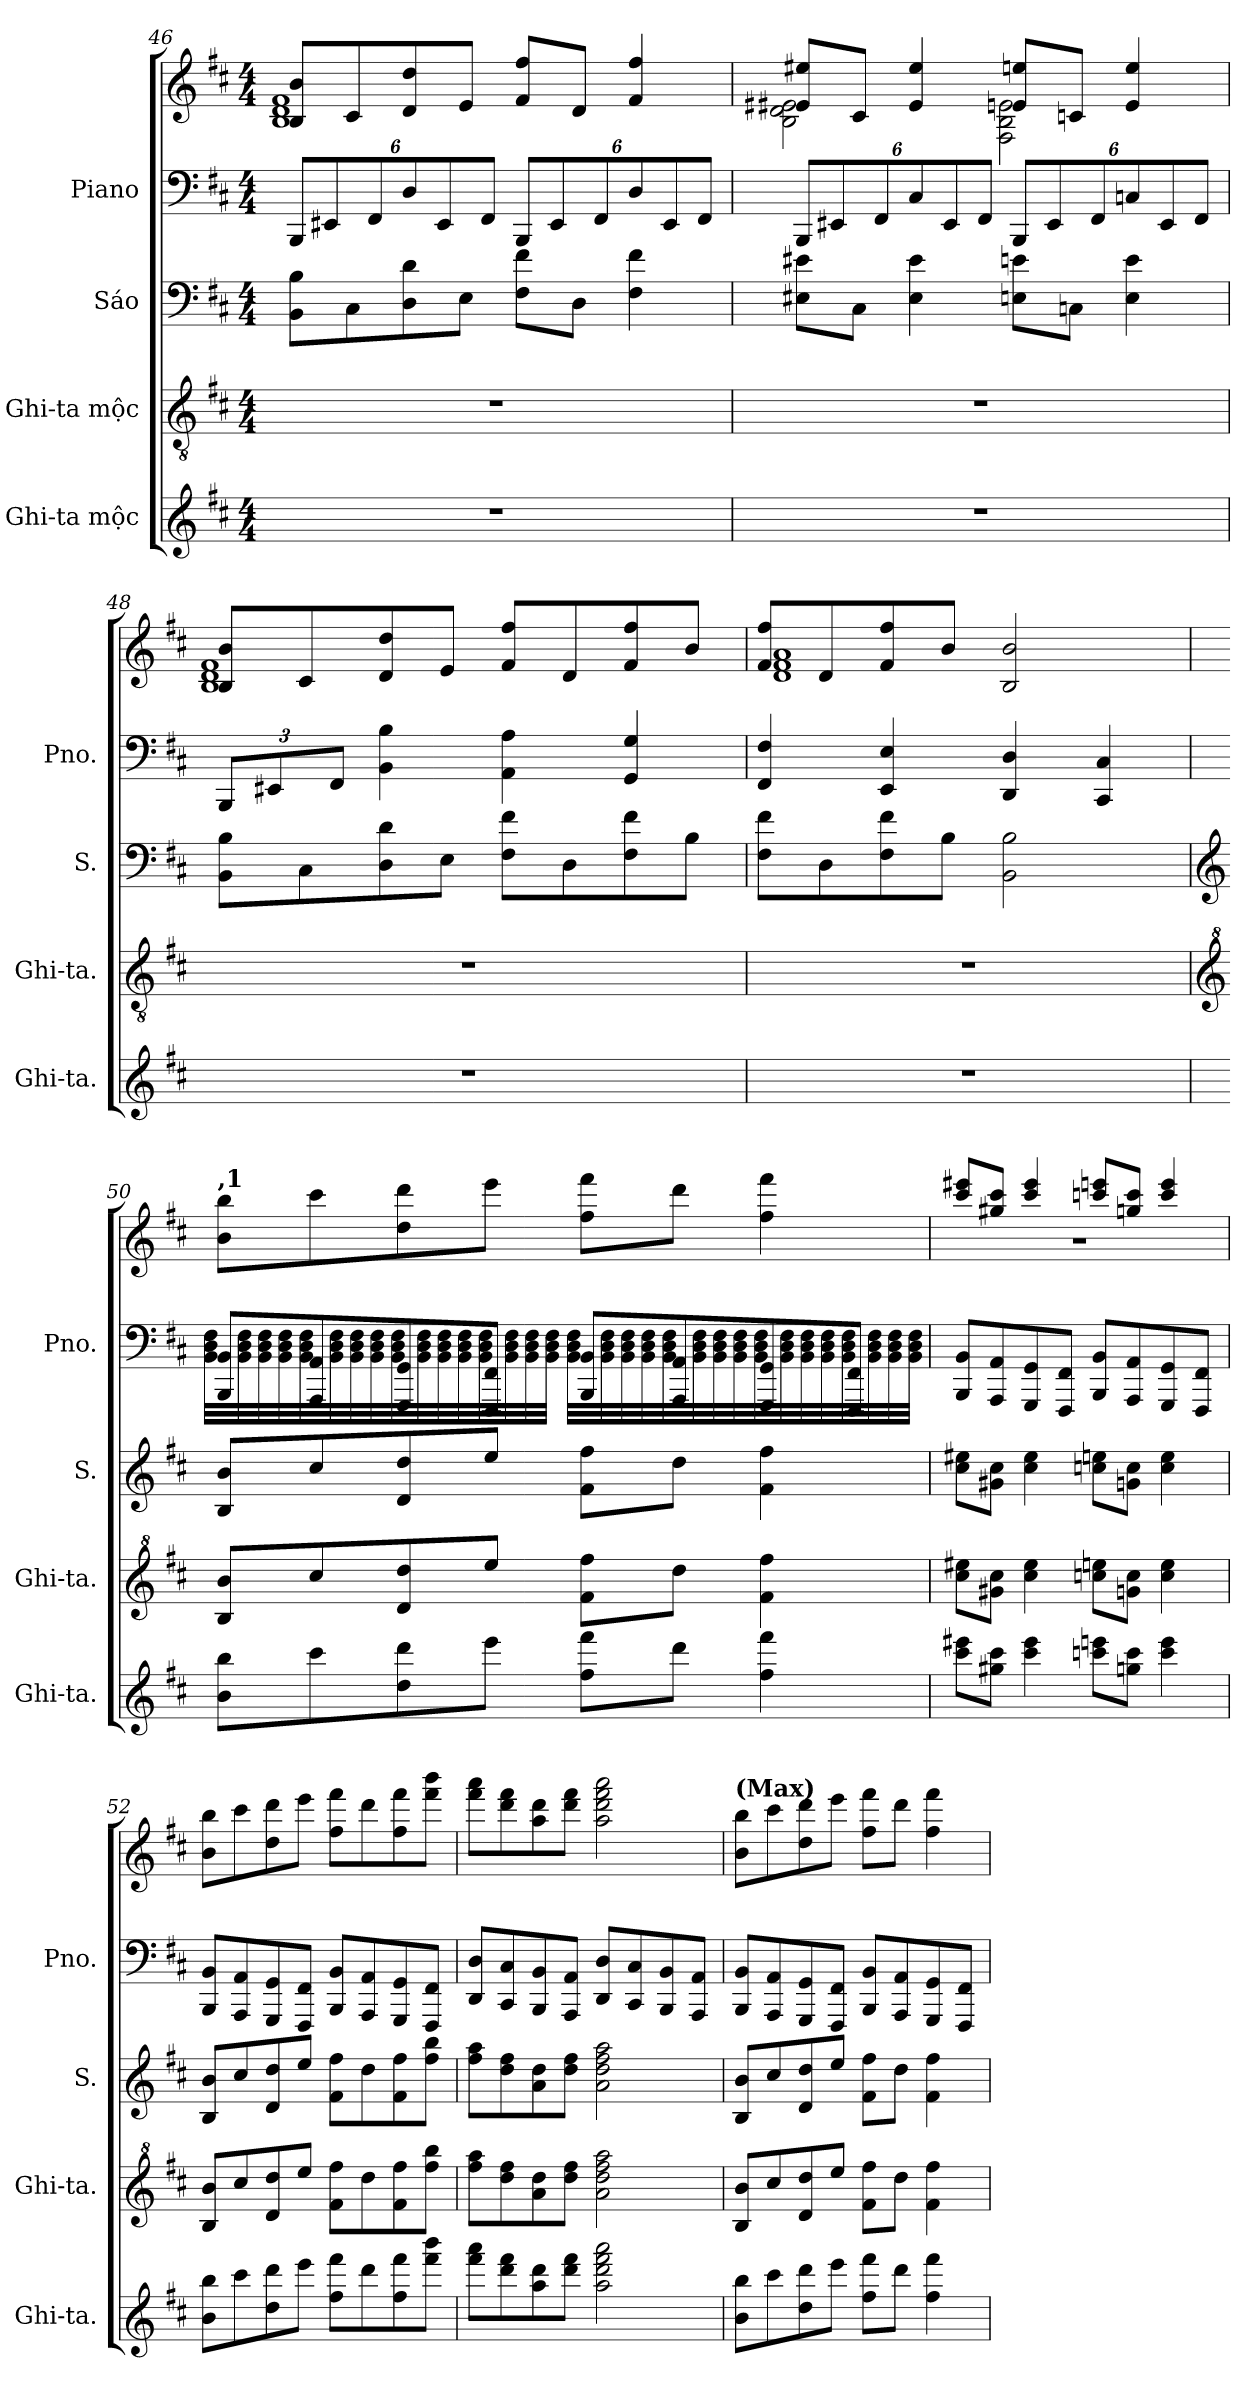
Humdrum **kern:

**kern	**kern	**kern	**kern	**kern
*part4	*part3	*part2	*part1	*part1
*staff5	*staff4	*staff3	*staff2	*staff1
*I"Ghi-ta mộc	*I"Ghi-ta mộc	*I"Sáo	*I"Piano	*
*I'Ghi-ta.	*I'Ghi-ta.	*I'S.	*I'Pno.	*
!!LO:LB:g=z
*clefG2	*clefGv2	*clefF4	*clefF4	*clefG2
*	*	*ITrd-7c-12	*	*
*k[f#c#]	*k[f#c#]	*k[f#c#]	*k[f#c#]	*k[f#c#]
*M4/4	*M4/4	*M4/4	*M4/4	*M4/4
*MM173	*MM173	*MM173	*MM173	*MM173
*	*	*	*Xbrackettup	*
=46	=46	=46	=46	=46
*	*	*	*	*^
1r	1r	8B\ 8b\L	12BBB/L	8B/ 8b/L	1B 1d 1f#
.	.	.	12EE#X/	.	.
.	.	8c#\	.	8c#/	.
.	.	.	12FF#/	.	.
.	.	8d\ 8dd\	12D/	8d/ 8dd/	.
.	.	.	12EE#/	.	.
.	.	8e\J	.	8e/J	.
.	.	.	12FF#/J	.	.
.	.	8f#\ 8ff#\L	12BBB/L	8f#/ 8ff#/L	.
.	.	.	12EE#/	.	.
.	.	8d\J	.	8d/J	.
.	.	.	12FF#/	.	.
.	.	4f#\ 4ff#\	12D/	4f#/ 4ff#/	.
.	.	.	12EE#/	.	.
.	.	.	12FF#/J	.	.
=47	=47	=47	=47	=47	=47
1r	1r	8e#X\ 8ee#X\L	12BBB/L	8e#X/ 8ee#X/L	2B\ 2d\ 2e#\
.	.	.	12EE#X/	.	.
.	.	8c#\J	.	8c#/J	.
.	.	.	12FF#/	.	.
.	.	4e#\ 4ee#\	12C#/	4e#/ 4ee#/	.
.	.	.	12EE#/	.	.
.	.	.	12FF#/J	.	.
.	.	8en\ 8een\L	12BBB/L	8en/ 8een/L	2F#\ 2B\ 2e\
.	.	.	12EE#/	.	.
.	.	8cn\J	.	8cn/J	.
.	.	.	12FF#/	.	.
.	.	4e\ 4ee\	12Cn/	4e/ 4ee/	.
.	.	.	12EE#/	.	.
.	.	.	12FF#/J	.	.
!!LO:PB:g=z	!!
=48	=48	=48	=48	=48	=48
1r	1r	8B\ 8b\L	12BBB/L	8B/ 8b/L	1B 1d 1f#
.	.	.	12EE#X/	.	.
.	.	8c#\	.	8c#/	.
.	.	.	12FF#/J	.	.
.	.	8d\ 8dd\	4BB\ 4B\	8d/ 8dd/	.
.	.	8e\J	.	8e/J	.
.	.	8f#\ 8ff#\L	4AA\ 4A\	8f#/ 8ff#/L	.
.	.	8d\	.	8d/	.
.	.	8f#\ 8ff#\	4GG/ 4G/	8f#/ 8ff#/	.
.	.	8b\J	.	8b/J	.
=49	=49	=49	=49	=49	=49
1r	1r	8f#\ 8ff#\L	4FF#/ 4F#/	8f#/ 8ff#/L	1d 1f# 1a
.	.	8d\	.	8d/	.
.	.	8f#\ 8ff#\	4EE/ 4E/	8f#/ 8ff#/	.
.	.	8b\J	.	8b/J	.
.	.	2B\ 2b\	4DD/ 4D/	2B/ 2b/	.
.	.	.	4CC#/ 4C#/	.	.
*	*	*	*	*v	*v
=50	=50	=50	=50	=50
*	*clefG^2	*clefG2	*	*
*	*	*	*	*MM180
*	*	*	*^	*
!	!	!	!	!	!LO:TX:a:B:t=,1
*	*	*	*tremolo	*	*
8b\ 8bb\L	8b/ 8bb/L	8b/ 8bb/L	8BBB/ 8BB/L	32BB\ 32D\ 32F#\LLL	8b\ 8bb\L
.	.	.	.	32BB\ 32D\ 32F#\	.
.	.	.	.	32BB\ 32D\ 32F#\	.
.	.	.	.	32BB\ 32D\ 32F#\	.
8ccc#\	8ccc#/	8ccc#/	8AAA/ 8AA/	32BB\ 32D\ 32F#\	8ccc#\
.	.	.	.	32BB\ 32D\ 32F#\	.
.	.	.	.	32BB\ 32D\ 32F#\	.
.	.	.	.	32BB\ 32D\ 32F#\	.
8dd\ 8ddd\	8dd/ 8ddd/	8dd/ 8ddd/	8GGG/ 8GG/	32BB\ 32D\ 32F#\	8dd\ 8ddd\
.	.	.	.	32BB\ 32D\ 32F#\	.
.	.	.	.	32BB\ 32D\ 32F#\	.
.	.	.	.	32BB\ 32D\ 32F#\	.
8eee\J	8eee/J	8eee/J	8FFF#/ 8FF#/J	32BB\ 32D\ 32F#\	8eee\J
.	.	.	.	32BB\ 32D\ 32F#\	.
.	.	.	.	32BB\ 32D\ 32F#\	.
.	.	.	.	32BB\ 32D\ 32F#\JJJ	.
8ff#\ 8fff#\L	8ff#\ 8fff#\L	8ff#\ 8fff#\L	8BBB/ 8BB/L	32BB\ 32D\ 32F#\LLL	8ff#\ 8fff#\L
.	.	.	.	32BB\ 32D\ 32F#\	.
.	.	.	.	32BB\ 32D\ 32F#\	.
.	.	.	.	32BB\ 32D\ 32F#\	.
8ddd\J	8ddd\J	8ddd\J	8AAA/ 8AA/	32BB\ 32D\ 32F#\	8ddd\J
.	.	.	.	32BB\ 32D\ 32F#\	.
.	.	.	.	32BB\ 32D\ 32F#\	.
.	.	.	.	32BB\ 32D\ 32F#\	.
4ff#\ 4fff#\	4ff#\ 4fff#\	4ff#\ 4fff#\	8GGG/ 8GG/	32BB\ 32D\ 32F#\	4ff#\ 4fff#\
.	.	.	.	32BB\ 32D\ 32F#\	.
.	.	.	.	32BB\ 32D\ 32F#\	.
.	.	.	.	32BB\ 32D\ 32F#\	.
.	.	.	8FFF#/ 8FF#/J	32BB\ 32D\ 32F#\	.
.	.	.	.	32BB\ 32D\ 32F#\	.
.	.	.	.	32BB\ 32D\ 32F#\	.
.	.	.	.	32BB\ 32D\ 32F#\JJJ	.
*	*	*	*Xtremolo	*	*
*	*	*	*v	*v	*
!!LO:LB:g=z
=51	=51	=51	=51	=51
*	*	*	*	*^
8ccc#\ 8eee#X\L	8ccc#\ 8eee#X\L	8ccc#\ 8eee#X\L	8BBB/ 8BB/L	8ccc#/ 8eee#X/L	1r
8gg#X\ 8ccc#\J	8gg#X\ 8ccc#\J	8gg#X\ 8ccc#\J	8AAA/ 8AA/	8gg#X/ 8ccc#/J	.
4ccc#\ 4eee#\	4ccc#\ 4eee#\	4ccc#\ 4eee#\	8GGG/ 8GG/	4ccc#/ 4eee#/	.
.	.	.	8FFF#/ 8FF#/J	.	.
8cccn\ 8eeen\L	8cccn\ 8eeen\L	8cccn\ 8eeen\L	8BBB/ 8BB/L	8cccn/ 8eeen/L	.
8ggn\ 8ccc\J	8ggn\ 8ccc\J	8ggn\ 8ccc\J	8AAA/ 8AA/	8ggn/ 8ccc/J	.
4ccc\ 4eee\	4ccc\ 4eee\	4ccc\ 4eee\	8GGG/ 8GG/	4ccc/ 4eee/	.
.	.	.	8FFF#/ 8FF#/J	.	.
*	*	*	*	*v	*v
=52	=52	=52	=52	=52
8b\ 8bb\L	8b/ 8bb/L	8b/ 8bb/L	8BBB/ 8BB/L	8b\ 8bb\L
8ccc#\	8ccc#/	8ccc#/	8AAA/ 8AA/	8ccc#\
8dd\ 8ddd\	8dd/ 8ddd/	8dd/ 8ddd/	8GGG/ 8GG/	8dd\ 8ddd\
8eee\J	8eee/J	8eee/J	8FFF#/ 8FF#/J	8eee\J
8ff#\ 8fff#\L	8ff#\ 8fff#\L	8ff#\ 8fff#\L	8BBB/ 8BB/L	8ff#\ 8fff#\L
8ddd\	8ddd\	8ddd\	8AAA/ 8AA/	8ddd\
8ff#\ 8fff#\	8ff#\ 8fff#\	8ff#\ 8fff#\	8GGG/ 8GG/	8ff#\ 8fff#\
8fff#\ 8bbb\J	8fff#\ 8bbb\J	8fff#\ 8bbb\J	8FFF#/ 8FF#/J	8fff#\ 8bbb\J
=53	=53	=53	=53	=53
8fff#\ 8aaa\L	8fff#\ 8aaa\L	8fff#\ 8aaa\L	8DD/ 8D/L	8fff#\ 8aaa\L
8ddd\ 8fff#\	8ddd\ 8fff#\	8ddd\ 8fff#\	8CC#/ 8C#/	8ddd\ 8fff#\
8aa\ 8ddd\	8aa\ 8ddd\	8aa\ 8ddd\	8BBB/ 8BB/	8aa\ 8ddd\
8ddd\ 8fff#\J	8ddd\ 8fff#\J	8ddd\ 8fff#\J	8AAA/ 8AA/J	8ddd\ 8fff#\J
2aa\ 2ddd\ 2fff#\ 2aaa\	2aa\ 2ddd\ 2fff#\ 2aaa\	2aa\ 2ddd\ 2fff#\ 2aaa\	8DD/ 8D/L	2aa\ 2ddd\ 2fff#\ 2aaa\
.	.	.	8CC#/ 8C#/	.
.	.	.	8BBB/ 8BB/	.
.	.	.	8AAA/ 8AA/J	.
!!LO:PB:g=z
=54	=54	=54	=54	=54
*	*	*	*	*MM195
!	!	!	!	!LO:TX:a:B:t=(Max)
8b\ 8bb\L	8b/ 8bb/L	8b/ 8bb/L	8BBB/ 8BB/L	8b\ 8bb\L
8ccc#\	8ccc#/	8ccc#/	8AAA/ 8AA/	8ccc#\
8dd\ 8ddd\	8dd/ 8ddd/	8dd/ 8ddd/	8GGG/ 8GG/	8dd\ 8ddd\
8eee\J	8eee/J	8eee/J	8FFF#/ 8FF#/J	8eee\J
8ff#\ 8fff#\L	8ff#\ 8fff#\L	8ff#\ 8fff#\L	8BBB/ 8BB/L	8ff#\ 8fff#\L
8ddd\J	8ddd\J	8ddd\J	8AAA/ 8AA/	8ddd\J
4ff#\ 4fff#\	4ff#\ 4fff#\	4ff#\ 4fff#\	8GGG/ 8GG/	4ff#\ 4fff#\
.	.	.	8FFF#/ 8FF#/J	.
=	=	=	=	=
*-	*-	*-	*-	*-
